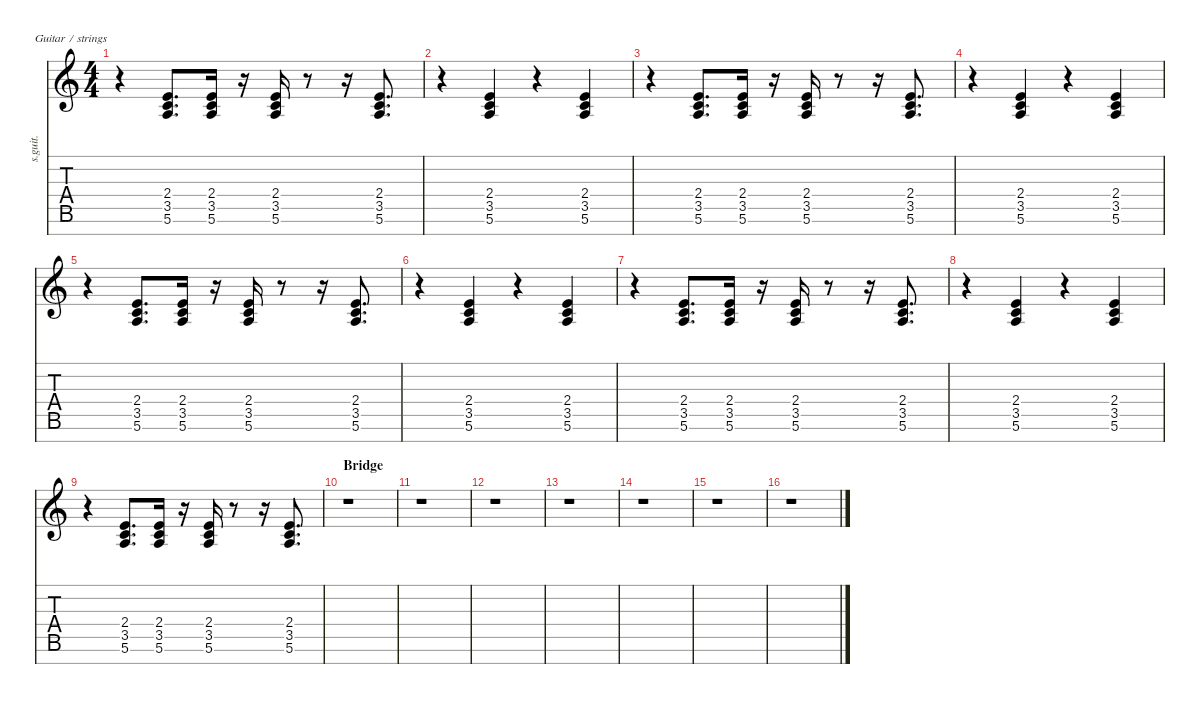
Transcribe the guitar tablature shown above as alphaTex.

\defaultSystemsLayout 4
\hideDynamics
\bracketExtendMode nobrackets
\track ("John Paul Jones - Honher Electra RH" "s.guit.") {instrument electricpiano1}
\staff {score tabs}
\tuning (E4 B3 G3 D3 A2 E2 B1)
\displaytranspose 12
\ts (4 4)
\tempo (98 hide)
\clef g2
\ks c
r.4{dy mp} (2.4 3.5 5.6).8{d lyrics (0 "") lyrics (1 "") lyrics (2 "") lyrics (3 "") lyrics (4 "")} (2.4 3.5 5.6).16{lyrics (0 "") lyrics (1 "") lyrics (2 "") lyrics (3 "") lyrics (4 "")} r.16 (2.4 3.5 5.6).16{lyrics (0 "") lyrics (1 "") lyrics (2 "") lyrics (3 "") lyrics (4 "")} r.8 r.16 (2.4 3.5 5.6).8{d lyrics (0 "") lyrics (1 "") lyrics (2 "") lyrics (3 "") lyrics (4 "")} |
r.4 (2.4 3.5 5.6).4{lyrics (0 "") lyrics (1 "") lyrics (2 "") lyrics (3 "") lyrics (4 "")} r.4 (2.4 3.5 5.6).4{lyrics (0 "") lyrics (1 "") lyrics (2 "") lyrics (3 "") lyrics (4 "")} |
r.4 (2.4 3.5 5.6).8{d lyrics (0 "") lyrics (1 "") lyrics (2 "") lyrics (3 "") lyrics (4 "")} (2.4 3.5 5.6).16{lyrics (0 "") lyrics (1 "") lyrics (2 "") lyrics (3 "") lyrics (4 "")} r.16 (2.4 3.5 5.6).16{lyrics (0 "") lyrics (1 "") lyrics (2 "") lyrics (3 "") lyrics (4 "")} r.8 r.16 (2.4 3.5 5.6).8{d lyrics (0 "") lyrics (1 "") lyrics (2 "") lyrics (3 "") lyrics (4 "")} |
r.4 (2.4 3.5 5.6).4{lyrics (0 "") lyrics (1 "") lyrics (2 "") lyrics (3 "") lyrics (4 "")} r.4 (2.4 3.5 5.6).4{lyrics (0 "") lyrics (1 "") lyrics (2 "") lyrics (3 "") lyrics (4 "")} |
r.4 (2.4 3.5 5.6).8{d lyrics (0 "") lyrics (1 "") lyrics (2 "") lyrics (3 "") lyrics (4 "")} (2.4 3.5 5.6).16{lyrics (0 "") lyrics (1 "") lyrics (2 "") lyrics (3 "") lyrics (4 "")} r.16 (2.4 3.5 5.6).16{lyrics (0 "") lyrics (1 "") lyrics (2 "") lyrics (3 "") lyrics (4 "")} r.8 r.16 (2.4 3.5 5.6).8{d lyrics (0 "") lyrics (1 "") lyrics (2 "") lyrics (3 "") lyrics (4 "")} |
r.4 (2.4 3.5 5.6).4{lyrics (0 "") lyrics (1 "") lyrics (2 "") lyrics (3 "") lyrics (4 "")} r.4 (2.4 3.5 5.6).4{lyrics (0 "") lyrics (1 "") lyrics (2 "") lyrics (3 "") lyrics (4 "")} |
r.4 (2.4 3.5 5.6).8{d lyrics (0 "") lyrics (1 "") lyrics (2 "") lyrics (3 "") lyrics (4 "")} (2.4 3.5 5.6).16{lyrics (0 "") lyrics (1 "") lyrics (2 "") lyrics (3 "") lyrics (4 "")} r.16 (2.4 3.5 5.6).16{lyrics (0 "") lyrics (1 "") lyrics (2 "") lyrics (3 "") lyrics (4 "")} r.8 r.16 (2.4 3.5 5.6).8{d lyrics (0 "") lyrics (1 "") lyrics (2 "") lyrics (3 "") lyrics (4 "")} |
r.4 (2.4 3.5 5.6).4{lyrics (0 "") lyrics (1 "") lyrics (2 "") lyrics (3 "") lyrics (4 "")} r.4 (2.4 3.5 5.6).4{lyrics (0 "") lyrics (1 "") lyrics (2 "") lyrics (3 "") lyrics (4 "")} |
r.4 (2.4 3.5 5.6).8{d lyrics (0 "") lyrics (1 "") lyrics (2 "") lyrics (3 "") lyrics (4 "")} (2.4 3.5 5.6).16{lyrics (0 "") lyrics (1 "") lyrics (2 "") lyrics (3 "") lyrics (4 "")} r.16 (2.4 3.5 5.6).16{lyrics (0 "") lyrics (1 "") lyrics (2 "") lyrics (3 "") lyrics (4 "")} r.8 r.16 (2.4 3.5 5.6).8{d lyrics (0 "") lyrics (1 "") lyrics (2 "") lyrics (3 "") lyrics (4 "")} |
\section ("" "Bridge")
\tempo (102 hide)
r.1 |
r.1 |
r.1 |
r.1 |
r.1 |
r.1 |
r.1
